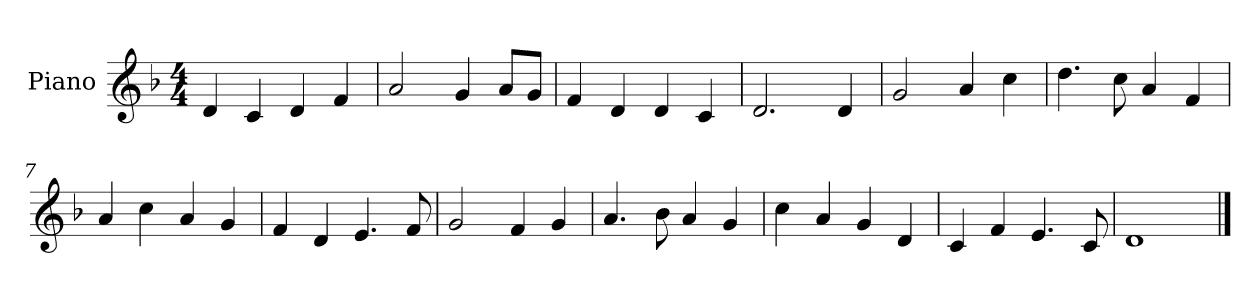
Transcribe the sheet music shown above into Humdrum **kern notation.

**kern
*part1
*staff1
*I"Piano
*I'Pno.
*clefG2
*k[b-]
*M4/4
*MM120
=1
4d/
4c/
4d/
4f/
=2
2a/
4g/
8a/L
8g/J
=3
4f/
4d/
4d/
4c/
=4
2.d/
4d/
=5
2g/
4a/
4cc\
=6
4.dd\
8cc\
4a/
4f/
=7
4a/
4cc\
4a/
4g/
=8
4f/
4d/
4.e/
8f/
=9
2g/
4f/
4g/
=10
4.a/
8b-\
4a/
4g/
!!LO:LB:g=z
=11
4cc\
4a/
4g/
4d/
=12
4c/
4f/
4.e/
8c/
=13
1d
==
*-
